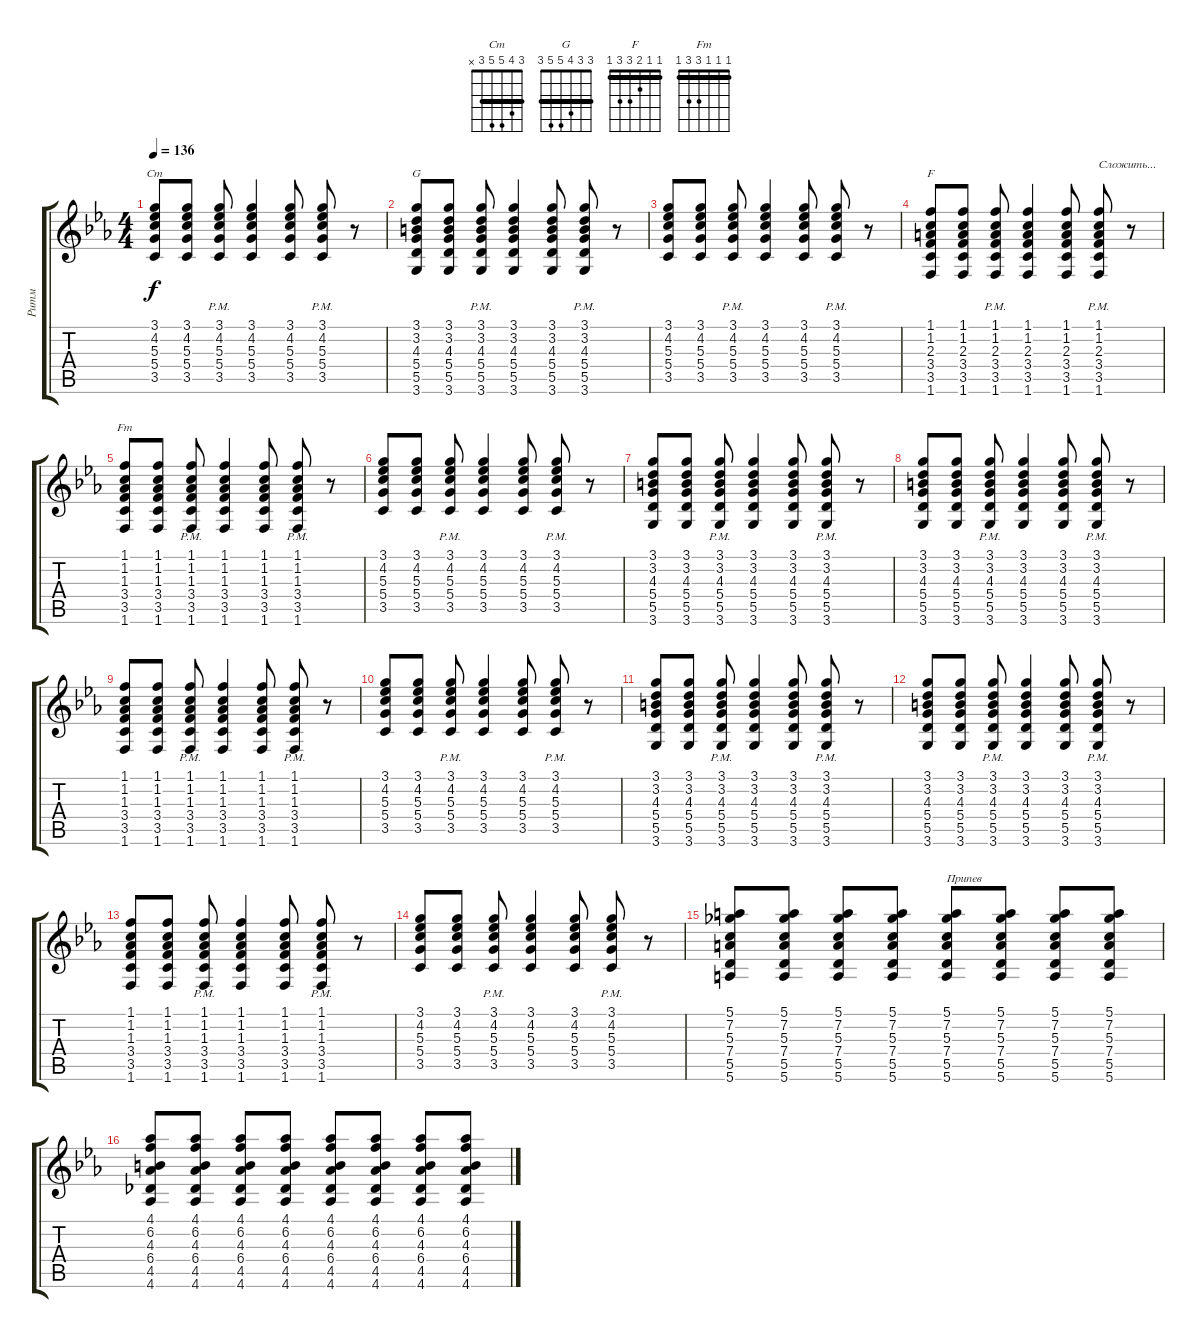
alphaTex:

\track ("Ритм" "Ритм") {instrument acousticguitarnylon}
\staff {score tabs}
\tuning (E4 B3 G3 D3 A2 E2) {hide}
\chord ("Cm" 3 4 5 5 3 x) {barre 3}
\chord ("G" 3 3 4 5 5 3) {barre 3}
\chord ("F" 1 1 2 3 3 1) {barre 1}
\chord ("Fm" 1 1 1 3 3 1) {barre 1}
\ts (4 4)
\tempo 136
\clef g2
\ks cminor
(3.1 4.2 5.3 5.4 3.5).8{ch "Cm" dy f} (3.1 4.2 5.3 5.4 3.5).8 (3.1{pm} 4.2{pm} 5.3{pm} 5.4{pm} 3.5{pm}).8 (3.1 4.2 5.3 5.4 3.5).4 (3.1 4.2 5.3 5.4 3.5).8 (3.1{pm} 4.2{pm} 5.3{pm} 5.4{pm} 3.5{pm}).8 r.8 |
(3.1 3.2 4.3 5.4 5.5 3.6).8{ch "G"} (3.1 3.2 4.3 5.4 5.5 3.6).8 (3.1{pm} 3.2{pm} 4.3{pm} 5.4{pm} 5.5{pm} 3.6{pm}).8 (3.1 3.2 4.3 5.4 5.5 3.6).4 (3.1 3.2 4.3 5.4 5.5 3.6).8 (3.1{pm} 3.2{pm} 4.3{pm} 5.4{pm} 5.5{pm} 3.6{pm}).8 r.8 |
(3.1 4.2 5.3 5.4 3.5).8 (3.1 4.2 5.3 5.4 3.5).8 (3.1{pm} 4.2{pm} 5.3{pm} 5.4{pm} 3.5{pm}).8 (3.1 4.2 5.3 5.4 3.5).4 (3.1 4.2 5.3 5.4 3.5).8 (3.1{pm} 4.2{pm} 5.3{pm} 5.4{pm} 3.5{pm}).8 r.8 |
(1.1 1.2 2.3 3.4 3.5 1.6).8{ch "F"} (1.1 1.2 2.3 3.4 3.5 1.6).8 (1.1{pm} 1.2{pm} 2.3{pm} 3.4{pm} 3.5{pm} 1.6{pm}).8 (1.1 1.2 2.3 3.4 3.5 1.6).4 (1.1 1.2 2.3 3.4 3.5 1.6).8 (1.1{pm} 1.2{pm} 2.3{pm} 3.4{pm} 3.5{pm} 1.6{pm}).8{txt "Сложить..."} r.8 |
(1.1 1.2 1.3 3.4 3.5 1.6).8{ch "Fm"} (1.1 1.2 1.3 3.4 3.5 1.6).8 (1.1{pm} 1.2{pm} 1.3{pm} 3.4{pm} 3.5{pm} 1.6{pm}).8 (1.1 1.2 1.3 3.4 3.5 1.6).4 (1.1 1.2 1.3 3.4 3.5 1.6).8 (1.1{pm} 1.2{pm} 1.3{pm} 3.4{pm} 3.5{pm} 1.6{pm}).8 r.8 |
(3.1 4.2 5.3 5.4 3.5).8 (3.1 4.2 5.3 5.4 3.5).8 (3.1{pm} 4.2{pm} 5.3{pm} 5.4{pm} 3.5{pm}).8 (3.1 4.2 5.3 5.4 3.5).4 (3.1 4.2 5.3 5.4 3.5).8 (3.1{pm} 4.2{pm} 5.3{pm} 5.4{pm} 3.5{pm}).8 r.8 |
(3.1 3.2 4.3 5.4 5.5 3.6).8 (3.1 3.2 4.3 5.4 5.5 3.6).8 (3.1{pm} 3.2{pm} 4.3{pm} 5.4{pm} 5.5{pm} 3.6{pm}).8 (3.1 3.2 4.3 5.4 5.5 3.6).4 (3.1 3.2 4.3 5.4 5.5 3.6).8 (3.1{pm} 3.2{pm} 4.3{pm} 5.4{pm} 5.5{pm} 3.6{pm}).8 r.8 |
(3.1 3.2 4.3 5.4 5.5 3.6).8 (3.1 3.2 4.3 5.4 5.5 3.6).8 (3.1{pm} 3.2{pm} 4.3{pm} 5.4{pm} 5.5{pm} 3.6{pm}).8 (3.1 3.2 4.3 5.4 5.5 3.6).4 (3.1 3.2 4.3 5.4 5.5 3.6).8 (3.1{pm} 3.2{pm} 4.3{pm} 5.4{pm} 5.5{pm} 3.6{pm}).8 r.8 |
(1.1 1.2 1.3 3.4 3.5 1.6).8 (1.1 1.2 1.3 3.4 3.5 1.6).8 (1.1{pm} 1.2{pm} 1.3{pm} 3.4{pm} 3.5{pm} 1.6{pm}).8 (1.1 1.2 1.3 3.4 3.5 1.6).4 (1.1 1.2 1.3 3.4 3.5 1.6).8 (1.1{pm} 1.2{pm} 1.3{pm} 3.4{pm} 3.5{pm} 1.6{pm}).8 r.8 |
(3.1 4.2 5.3 5.4 3.5).8 (3.1 4.2 5.3 5.4 3.5).8 (3.1{pm} 4.2{pm} 5.3{pm} 5.4{pm} 3.5{pm}).8 (3.1 4.2 5.3 5.4 3.5).4 (3.1 4.2 5.3 5.4 3.5).8 (3.1{pm} 4.2{pm} 5.3{pm} 5.4{pm} 3.5{pm}).8 r.8 |
(3.1 3.2 4.3 5.4 5.5 3.6).8 (3.1 3.2 4.3 5.4 5.5 3.6).8 (3.1{pm} 3.2{pm} 4.3{pm} 5.4{pm} 5.5{pm} 3.6{pm}).8 (3.1 3.2 4.3 5.4 5.5 3.6).4 (3.1 3.2 4.3 5.4 5.5 3.6).8 (3.1{pm} 3.2{pm} 4.3{pm} 5.4{pm} 5.5{pm} 3.6{pm}).8 r.8 |
(3.1 3.2 4.3 5.4 5.5 3.6).8 (3.1 3.2 4.3 5.4 5.5 3.6).8 (3.1{pm} 3.2{pm} 4.3{pm} 5.4{pm} 5.5{pm} 3.6{pm}).8 (3.1 3.2 4.3 5.4 5.5 3.6).4 (3.1 3.2 4.3 5.4 5.5 3.6).8 (3.1{pm} 3.2{pm} 4.3{pm} 5.4{pm} 5.5{pm} 3.6{pm}).8 r.8 |
(1.1 1.2 1.3 3.4 3.5 1.6).8 (1.1 1.2 1.3 3.4 3.5 1.6).8 (1.1{pm} 1.2{pm} 1.3{pm} 3.4{pm} 3.5{pm} 1.6{pm}).8 (1.1 1.2 1.3 3.4 3.5 1.6).4 (1.1 1.2 1.3 3.4 3.5 1.6).8 (1.1{pm} 1.2{pm} 1.3{pm} 3.4{pm} 3.5{pm} 1.6{pm}).8 r.8 |
(3.1 4.2 5.3 5.4 3.5).8 (3.1 4.2 5.3 5.4 3.5).8 (3.1{pm} 4.2{pm} 5.3{pm} 5.4{pm} 3.5{pm}).8 (3.1 4.2 5.3 5.4 3.5).4 (3.1 4.2 5.3 5.4 3.5).8 (3.1{pm} 4.2{pm} 5.3{pm} 5.4{pm} 3.5{pm}).8 r.8 |
(5.1 7.2 5.3 7.4 5.5 5.6).8 (5.1 7.2 5.3 7.4 5.5 5.6).8 (5.1 7.2 5.3 7.4 5.5 5.6).8 (5.1 7.2 5.3 7.4 5.5 5.6).8 (5.1 7.2 5.3 7.4 5.5 5.6).8{txt "Припев"} (5.1 7.2 5.3 7.4 5.5 5.6).8 (5.1 7.2 5.3 7.4 5.5 5.6).8 (5.1 7.2 5.3 7.4 5.5 5.6).8 |
(4.1 6.2 4.3 6.4 4.5 4.6).8 (4.1 6.2 4.3 6.4 4.5 4.6).8 (4.1 6.2 4.3 6.4 4.5 4.6).8 (4.1 6.2 4.3 6.4 4.5 4.6).8 (4.1 6.2 4.3 6.4 4.5 4.6).8 (4.1 6.2 4.3 6.4 4.5 4.6).8 (4.1 6.2 4.3 6.4 4.5 4.6).8 (4.1 6.2 4.3 6.4 4.5 4.6).8
